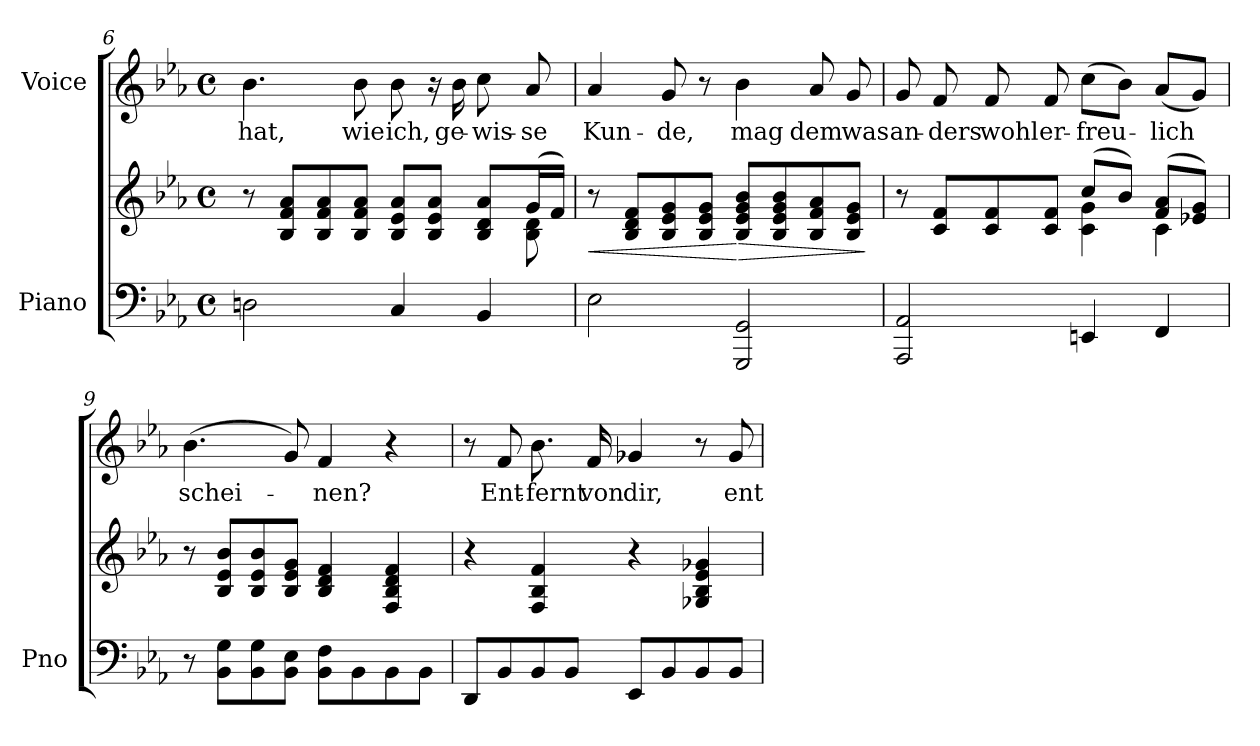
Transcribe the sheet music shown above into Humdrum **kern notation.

**kern	**kern	**dynam	**kern	**text
*part2	*part2	*part2	*part1	*part1
*staff3	*staff2	*staff2/3	*staff1	*staff1
*I"Piano	*	*	*I"Voice	*
*I'Pno	*	*	*	*
*clefF4	*clefG2	*	*clefG2	*
*k[b-e-a-]	*k[b-e-a-]	*	*k[b-e-a-]	*
*M4/4	*M4/4	*	*M4/4	*
*met(c)	*met(c)	*	*met(c)	*
=6	=6	=6	=6	=6
*	*^	*	*	*
!	!	!	!	!	!LO:LY:b
2Dn\	8r	2..ryy	.	4.b-\	hat,
.	8B-/ 8f/ 8a-/L	.	.	.	.
.	8B-/ 8f/ 8a-/	.	.	.	.
!	!	!	!	!	!LO:LY:b
.	8B-/ 8f/ 8a-/J	.	.	8b-\	wie
!	!	!	!	!	!LO:LY:b
4C/	8B-/ 8e-/ 8a-/L	.	.	8b-\	ich,
.	8B-/ 8e-/ 8a-/J	.	.	16r	.
!	!	!	!	!	!LO:LY:b
.	.	.	.	16b-\	ge-
!	!	!	!	!	!LO:LY:b
4BB-/	8B-/ 8d/ 8a-/L	.	.	8cc\	-wis-
!	!	!	!	!	!LO:LY:b
.	(16g/L	8B-\ 8d\	.	8a-/	-se
.	16f/JJ)	.	.	.	.
*	*v	*v	*	*	*
!!LO:LB:g=z
=7	=7	=7	=7	=7
!	!	!LO:HP:b	!	!LO:LY:b
2E-\	8r	<	4a-/	Kun-
.	8B-/ 8d/ 8f/L	.	.	.
!	!	!	!	!LO:LY:b
.	8B-/ 8e-/ 8g/	.	8g/	-de,
.	8B-/ 8e-/ 8g/J	.	8r	.
!	!	!LO:HP:n=1:b	!	!LO:LY:b
2GGG/ 2GG/	8B-/ 8e-/ 8g/ 8b-/L	[ >	4b-\	mag
.	8B-/ 8e-/ 8g/ 8b-/	.	.	.
!	!	!	!	!LO:LY:b
.	8B-/ 8f/ 8a-/	.	8a-/	dem
!	!	!	!	!LO:LY:b
.	8B-/ 8e-/ 8g/J	.	8g/	was
.	.	]	.	.
=8	=8	=8	=8	=8
*	*^	*	*	*
!	!	!	!	!	!LO:LY:b
2AAA-/ 2AA-/	8r	2ryy	.	8g/	an-
!	!	!	!	!	!LO:LY:b
.	8c/ 8f/L	.	.	8f/	-ders
!	!	!	!	!	!LO:LY:b
.	8c/ 8f/	.	.	8f/	wohl
!	!	!	!	!	!LO:LY:b
.	8c/ 8f/J	.	.	8f/	er-
!	!	!	!	!	!LO:LY:b
4EEn/	(8cc/L	4c\ 4g\	.	(8cc\L	-freu-
.	8b-/J)	.	.	8b-\J)	.
!	!	!	!	!	!LO:LY:b
4FF/	(8f/ 8a-/L	4c\	.	(8a-/L	-lich
.	8e-X/ 8g/J)	.	.	8g/J)	.
*	*v	*v	*	*	*
=9	=9	=9	=9	=9
!	!	!	!	!LO:LY:b
8r	8r	.	(4.b-\	schei-
8BB-\ 8G\L	8B-/ 8e-/ 8b-/L	.	.	.
8BB-\ 8G\	8B-/ 8e-/ 8b-/	.	.	.
8BB-\ 8E-\J	8B-/ 8e-/ 8g/J	.	8g/)	.
!	!	!	!	!LO:LY:b
8BB-\ 8F\L	4B-/ 4d/ 4f/	.	4f/	-nen?
8BB-\	.	.	.	.
8BB-\	4F/ 4B-/ 4d/ 4f/	.	4r	.
8BB-\J	.	.	.	.
!!LO:LB:g=z
=10	=10	=10	=10	=10
8DD/L	4r	.	8r	.
!	!	!	!	!LO:LY:b
8BB-/	.	.	8f/	Ent-
!	!	!	!	!LO:LY:b
8BB-/	4F/ 4B-/ 4f/	.	8.b-\	-fernt
8BB-/J	.	.	.	.
!	!	!	!	!LO:LY:b
.	.	.	16f/	von
!	!	!	!	!LO:LY:b
8EE-/L	4r	.	4g-X/	dir,
8BB-/	.	.	.	.
8BB-/	4G-X/ 4B-/ 4e-/ 4g-X/	.	8r	.
!	!	!	!	!LO:LY:b
8BB-/J	.	.	8g-/	ent-
=	=	=	=	=
*-	*-	*-	*-	*-
